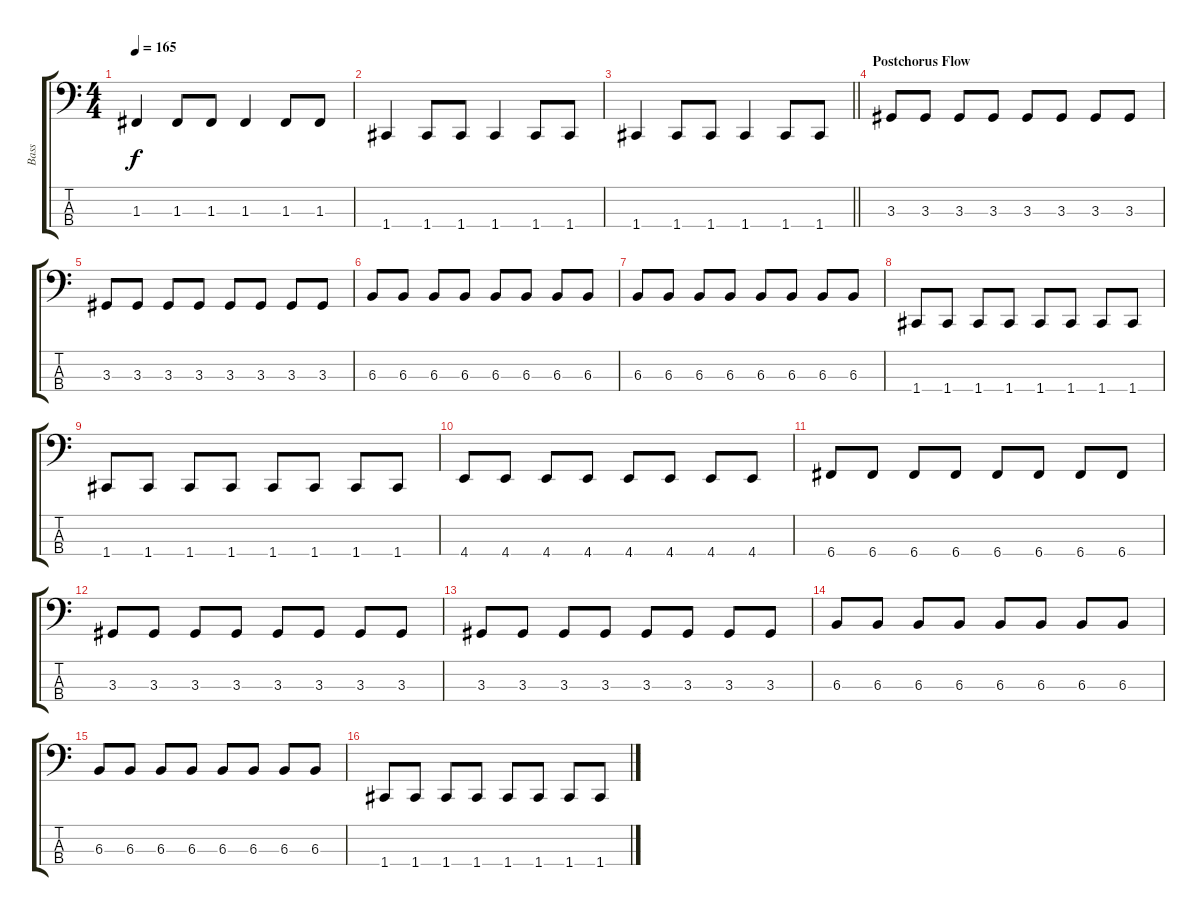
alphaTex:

\track ("Bass" "Bass") {instrument electricbasspick}
\staff {score tabs}
\tuning (Eb2 Bb1 F1 C1) {hide}
\ts (4 4)
\tempo 165
\clef f4
\ks c
1.3.4{dy f} 1.3.8 1.3.8 1.3.4 1.3.8 1.3.8 |
1.4.4 1.4.8 1.4.8 1.4.4 1.4.8 1.4.8 |
\barLineRight lightlight
1.4.4 1.4.8 1.4.8 1.4.4 1.4.8 1.4.8 |
\section ("" "Postchorus Flow")
3.3.8 3.3.8 3.3.8 3.3.8 3.3.8 3.3.8 3.3.8 3.3.8 |
3.3.8 3.3.8 3.3.8 3.3.8 3.3.8 3.3.8 3.3.8 3.3.8 |
6.3.8 6.3.8 6.3.8 6.3.8 6.3.8 6.3.8 6.3.8 6.3.8 |
6.3.8 6.3.8 6.3.8 6.3.8 6.3.8 6.3.8 6.3.8 6.3.8 |
1.4.8 1.4.8 1.4.8 1.4.8 1.4.8 1.4.8 1.4.8 1.4.8 |
1.4.8 1.4.8 1.4.8 1.4.8 1.4.8 1.4.8 1.4.8 1.4.8 |
4.4.8 4.4.8 4.4.8 4.4.8 4.4.8 4.4.8 4.4.8 4.4.8 |
6.4.8 6.4.8 6.4.8 6.4.8 6.4.8 6.4.8 6.4.8 6.4.8 |
3.3.8 3.3.8 3.3.8 3.3.8 3.3.8 3.3.8 3.3.8 3.3.8 |
3.3.8 3.3.8 3.3.8 3.3.8 3.3.8 3.3.8 3.3.8 3.3.8 |
6.3.8 6.3.8 6.3.8 6.3.8 6.3.8 6.3.8 6.3.8 6.3.8 |
6.3.8 6.3.8 6.3.8 6.3.8 6.3.8 6.3.8 6.3.8 6.3.8 |
1.4.8 1.4.8 1.4.8 1.4.8 1.4.8 1.4.8 1.4.8 1.4.8
